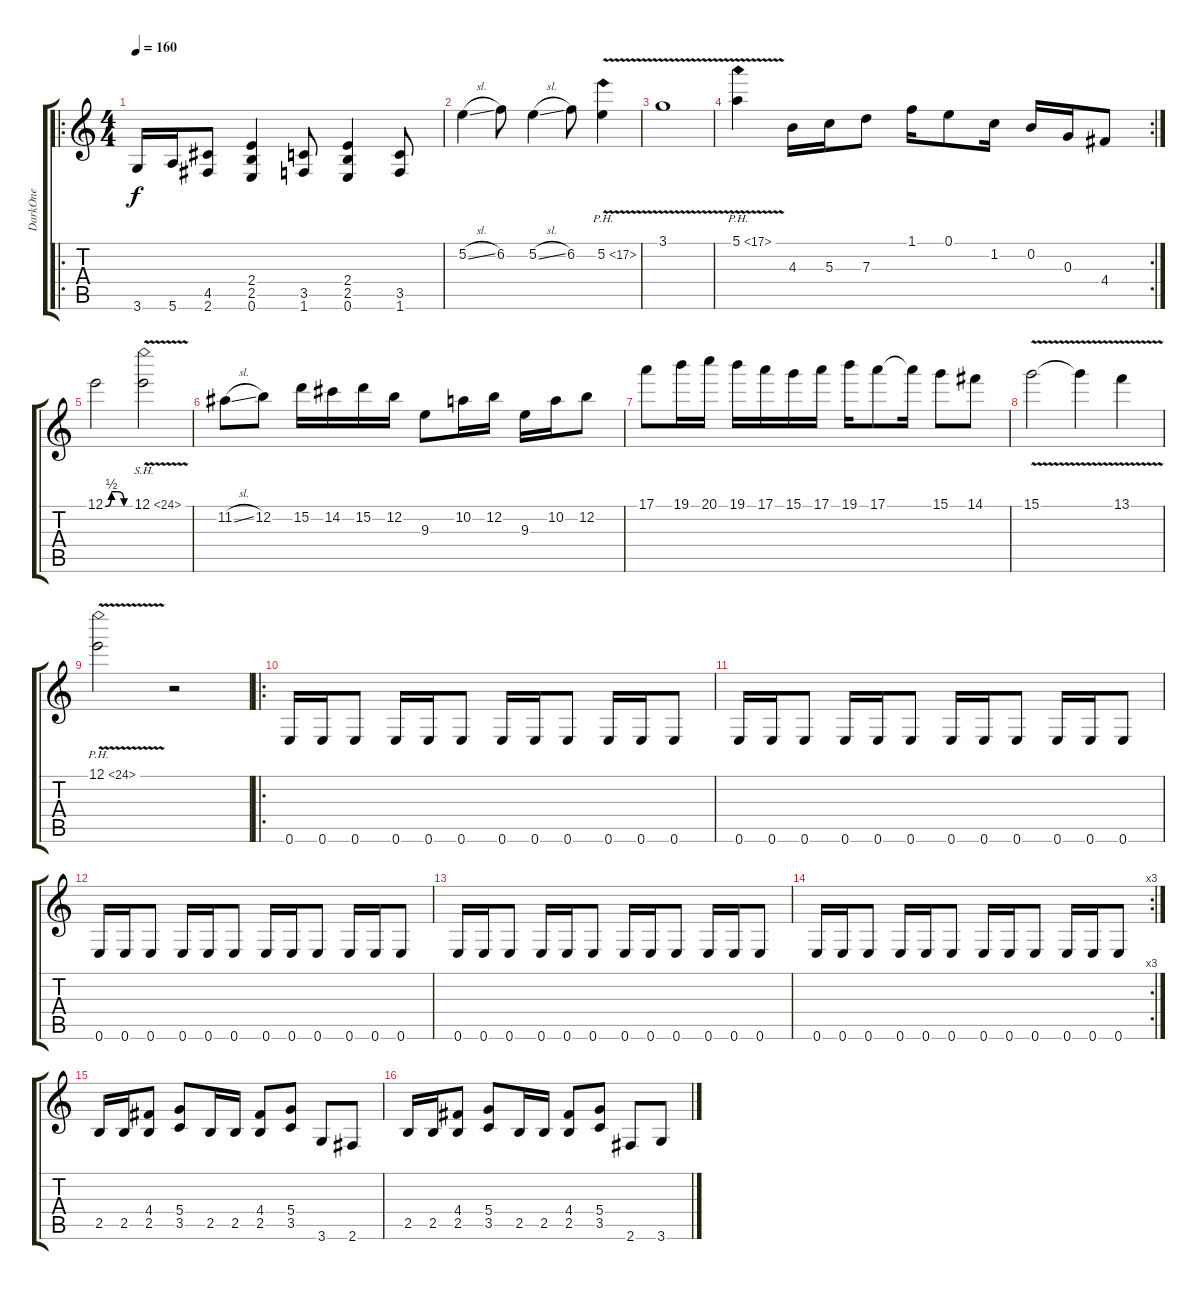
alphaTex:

\track ("DarkOne" "DarkOne") {instrument distortionguitar}
\staff {score tabs}
\tuning (E4 B3 G3 D3 A2 E2) {hide}
\ro
\ts (4 4)
\tempo 160
\clef g2
\ks c
3.6.16{dy f} 5.6.16 (4.5 2.6).8 (2.4 2.5 0.6).4 (3.5 1.6).8 (2.4 2.5 0.6).4 (3.5 1.6).8 |
5.2{sl}.4 6.2.8 5.2{sl}.4 6.2.8 5.2{ph 12 v}.4 |
3.1{v}.1 |
\rc 2
5.1{ph 12 v}.4 4.3.16 5.3.16 7.3.8 1.1.16 0.1.8 1.2.16 0.2.16 0.3.16 4.4.8 |
12.1{be (custom 0 0 15 2 30 2 45 0 60 0)}.2 12.1{sh 12 v}.2 |
11.2{sl}.8 12.2.8 15.2.16 14.2.16 15.2.16 12.2.16 9.3.8 10.2.16 12.2.16 9.3.16 10.2.16 12.2.8 |
17.1.8 19.1.16 20.1.16 19.1.16 17.1.16 15.1.16 17.1.16 19.1.16 17.1.8 17.1{t}.16 15.1.8 14.1.8 |
15.1{v}.2 15.1{t}.4 13.1{v}.4 |
12.1{ph 12 v}.2 r.2 |
\ro
0.6.16 0.6.16 0.6.8 0.6.16 0.6.16 0.6.8 0.6.16 0.6.16 0.6.8 0.6.16 0.6.16 0.6.8 |
0.6.16 0.6.16 0.6.8 0.6.16 0.6.16 0.6.8 0.6.16 0.6.16 0.6.8 0.6.16 0.6.16 0.6.8 |
0.6.16 0.6.16 0.6.8 0.6.16 0.6.16 0.6.8 0.6.16 0.6.16 0.6.8 0.6.16 0.6.16 0.6.8 |
0.6.16 0.6.16 0.6.8 0.6.16 0.6.16 0.6.8 0.6.16 0.6.16 0.6.8 0.6.16 0.6.16 0.6.8 |
\rc 3
0.6.16 0.6.16 0.6.8 0.6.16 0.6.16 0.6.8 0.6.16 0.6.16 0.6.8 0.6.16 0.6.16 0.6.8 |
2.5.16 2.5.16 (4.4 2.5).8 (5.4 3.5).8 2.5.16 2.5.16 (4.4 2.5).8 (5.4 3.5).8 3.6.8 2.6.8 |
2.5.16 2.5.16 (4.4 2.5).8 (5.4 3.5).8 2.5.16 2.5.16 (4.4 2.5).8 (5.4 3.5).8 2.6.8 3.6.8
